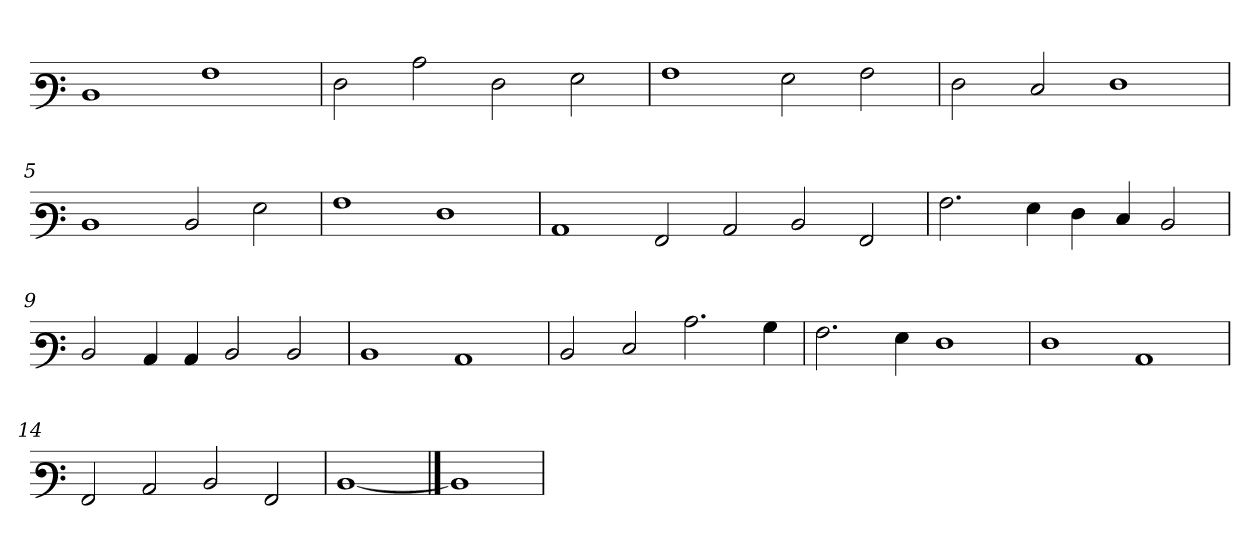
**kern
*part1
*staff1
*clefF3
*k[]
=1
1D
1A
=2
2F\
2c\
2F\
2G\
=3
1A
2G\
2A\
=4
2F\
2E/
1F
=5
1D
2D/
2G\
=6
1A
1F
=7
1C
2AA/
2C/
2D/
2AA/
=8
2.A\
4G\
4F\
4E/
2D/
=9
2D/
4C/
4C/
2D/
2D/
=10
1D
1C
=11
2D/
2E/
2.c\
4B\
=12
2.A\
4G\
1F
=13
1F
1C
=14
2AA/
2C/
2D/
2AA/
=15
[1D
==16
1D]
=
*-
